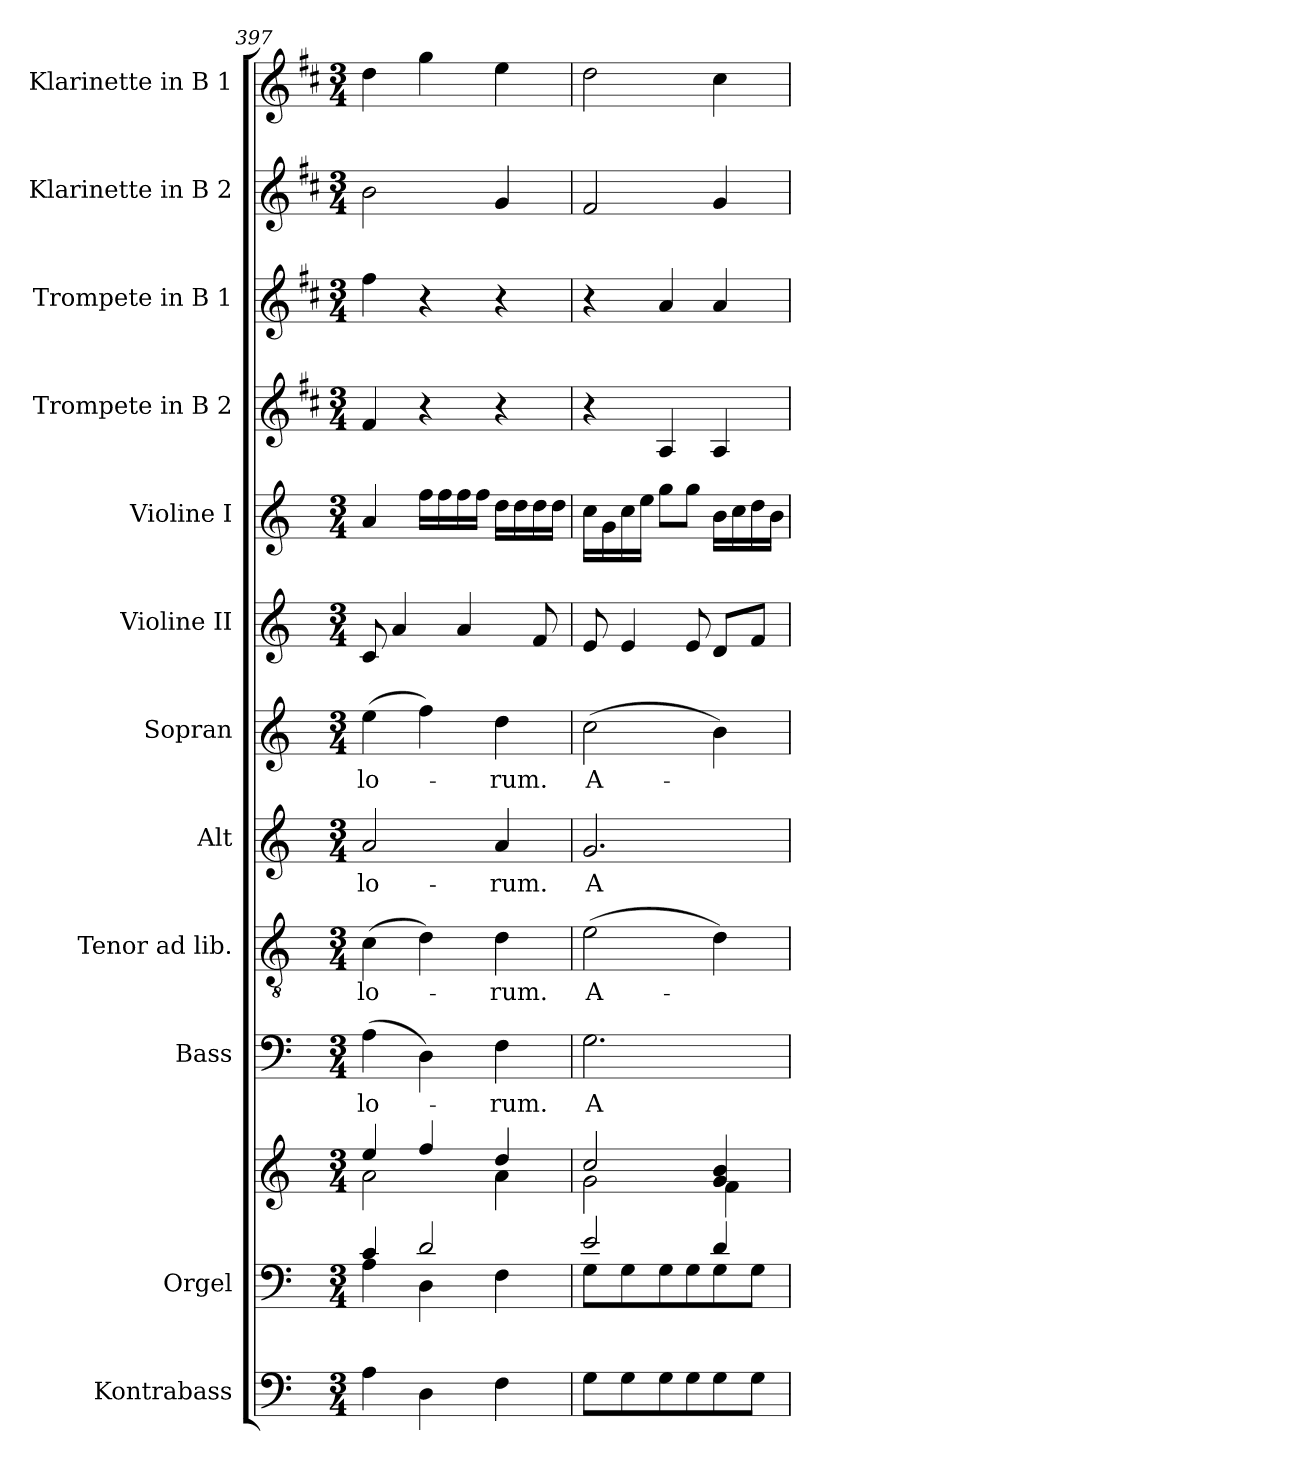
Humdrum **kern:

**kern	**kern	**kern	**kern	**text	**kern	**text	**kern	**text	**kern	**text	**kern	**kern	**kern	**kern	**kern	**kern
*part12	*part11	*part11	*part10	*part10	*part9	*part9	*part8	*part8	*part7	*part7	*part6	*part5	*part4	*part3	*part2	*part1
*staff13	*staff12	*staff11	*staff10	*staff10	*staff9	*staff9	*staff8	*staff8	*staff7	*staff7	*staff6	*staff5	*staff4	*staff3	*staff2	*staff1
*I"Kontrabass	*I"Orgel	*	*I"Bass	*	*I"Tenor ad lib.	*	*I"Alt	*	*I"Sopran	*	*I"Violine II	*I"Violine I	*I"Trompete in B 2	*I"Trompete in B 1	*I"Klarinette in B 2	*I"Klarinette in B 1
*I'Kb.	*I'Org.	*	*I'B	*	*I'T	*	*I'A	*	*I'S	*	*I'Vl. II	*I'Vl. I	*	*	*	*
*clefF4	*clefF4	*clefG2	*clefF4	*	*clefGv2	*	*clefG2	*	*clefG2	*	*clefG2	*clefG2	*clefG2	*clefG2	*clefG2	*clefG2
*ITrd7c12	*	*	*	*	*	*	*	*	*	*	*	*	*ITrd1c2	*ITrd1c2	*ITrd1c2	*ITrd1c2
*k[]	*k[]	*k[]	*k[]	*	*k[]	*	*k[]	*	*k[]	*	*k[]	*k[]	*k[]	*k[]	*k[]	*k[]
*C:	*C:	*C:	*C:	*	*C:	*	*C:	*	*C:	*	*C:	*C:	*C:	*C:	*C:	*C:
*M3/4	*M3/4	*M3/4	*M3/4	*	*M3/4	*	*M3/4	*	*M3/4	*	*M3/4	*M3/4	*M3/4	*M3/4	*M3/4	*M3/4
=397	=397	=397	=397	=397	=397	=397	=397	=397	=397	=397	=397	=397	=397	=397	=397	=397
*	*^	*^	*	*	*	*	*	*	*	*	*	*	*	*	*	*
!	!	!	!	!	!	!LO:LY:b	!	!LO:LY:b	!	!LO:LY:b	!	!LO:LY:b	!	!	!	!	!	!
4AA\	4c/	4A\	4ee/	2a\	(>4A\	-lo-	(>4c\	-lo-	2a/	-lo-	(>4ee\	-lo-	8c/	4a/	4e/	4ee\	2a\	4cc\
.	.	.	.	.	.	.	.	.	.	.	.	.	4a/	.	.	.	.	.
4DD\	2d/	4D\	4ff/	.	4D\)	.	4d\)	.	.	.	4ff\)	.	.	16ff\LL	4r	4r	.	4ff\
.	.	.	.	.	.	.	.	.	.	.	.	.	.	16ff\	.	.	.	.
.	.	.	.	.	.	.	.	.	.	.	.	.	4a/	16ff\	.	.	.	.
.	.	.	.	.	.	.	.	.	.	.	.	.	.	16ff\JJ	.	.	.	.
!	!	!	!	!	!	!LO:LY:b	!	!LO:LY:b	!	!LO:LY:b	!	!LO:LY:b	!	!	!	!	!	!
4FF\	.	4F\	4dd/	4a\	4F\	-rum.	4d\	-rum.	4a/	-rum.	4dd\	-rum.	.	16dd\LL	4r	4r	4f/	4dd\
.	.	.	.	.	.	.	.	.	.	.	.	.	.	16dd\	.	.	.	.
.	.	.	.	.	.	.	.	.	.	.	.	.	8f/	16dd\	.	.	.	.
.	.	.	.	.	.	.	.	.	.	.	.	.	.	16dd\JJ	.	.	.	.
!!LO:PB:g=z
=398	=398	=398	=398	=398	=398	=398	=398	=398	=398	=398	=398	=398	=398	=398	=398	=398	=398	=398
!	!	!	!	!	!	!LO:LY:b	!	!LO:LY:b	!	!LO:LY:b	!	!LO:LY:b	!	!	!	!	!	!
8GG\L	2e/	8G\L	2cc/	2g\	2.G\	A-	(>2e\	A-	2.g/	A-	(>2cc\	A-	8e/	16cc\LL	4r	4r	2e/	2cc\
.	.	.	.	.	.	.	.	.	.	.	.	.	.	16g\	.	.	.	.
8GG\	.	8G\	.	.	.	.	.	.	.	.	.	.	4e/	16cc\	.	.	.	.
.	.	.	.	.	.	.	.	.	.	.	.	.	.	16ee\JJ	.	.	.	.
8GG\	.	8G\	.	.	.	.	.	.	.	.	.	.	.	8gg\L	4G/	4g/	.	.
8GG\	.	8G\	.	.	.	.	.	.	.	.	.	.	8e/	8gg\J	.	.	.	.
8GG\	4d/	8G\	4g/ 4b/	4f\	.	.	4d\)	.	.	.	4b\)	.	8d/L	16b\LL	4G/	4g/	4f/	4b\
.	.	.	.	.	.	.	.	.	.	.	.	.	.	16cc\	.	.	.	.
8GG\J	.	8G\J	.	.	.	.	.	.	.	.	.	.	8f/J	16dd\	.	.	.	.
.	.	.	.	.	.	.	.	.	.	.	.	.	.	16b\JJ	.	.	.	.
*	*v	*v	*	*	*	*	*	*	*	*	*	*	*	*	*	*	*	*
*	*	*v	*v	*	*	*	*	*	*	*	*	*	*	*	*	*	*
=	=	=	=	=	=	=	=	=	=	=	=	=	=	=	=	=
*-	*-	*-	*-	*-	*-	*-	*-	*-	*-	*-	*-	*-	*-	*-	*-	*-
